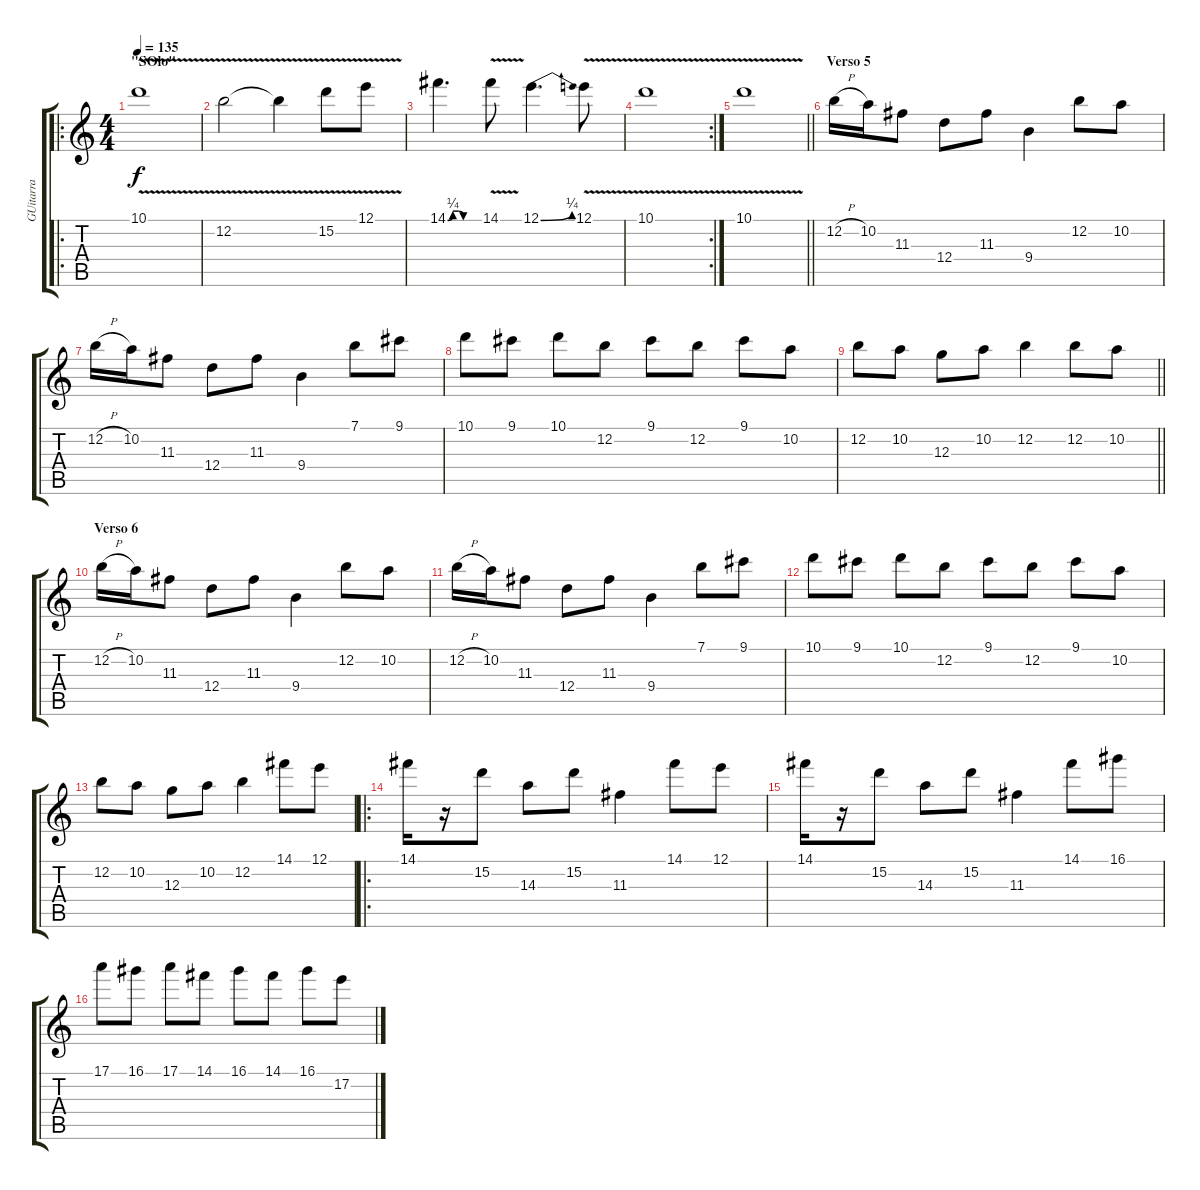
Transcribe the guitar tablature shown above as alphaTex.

\track ("GUitarra" "GUitarra") {instrument overdrivenguitar}
\staff {score tabs}
\tuning (E4 B3 G3 D3 A2 E2) {hide}
\ro
\ts (4 4)
\section ("" "\"SOlo\"")
\tempo 135
\clef g2
\ks c
10.1{v}.1{dy f} |
12.2{v}.2 12.2{t}.4 15.2{v}.8 12.1{v}.8 |
14.1{be (custom 0 0 10 1 20 1 30 0 60 0)}.4{d} 14.1{v}.8 12.1{be (bend 0 0 60 1)}.4{d} 12.1{v}.8 |
\rc 2
10.1{v}.1 |
\barLineRight lightlight
10.1{v}.1 |
\section ("" "Verso 5")
12.2{h}.16 10.2.16 11.3.8 12.4.8 11.3.8 9.4.4 12.2.8 10.2.8 |
12.2{h}.16 10.2.16 11.3.8 12.4.8 11.3.8 9.4.4 7.1.8 9.1.8 |
10.1.8 9.1.8 10.1.8 12.2.8 9.1.8 12.2.8 9.1.8 10.2.8 |
\barLineRight lightlight
12.2.8 10.2.8 12.3.8 10.2.8 12.2.4 12.2.8 10.2.8 |
\section ("" "Verso 6")
12.2{h}.16 10.2.16 11.3.8 12.4.8 11.3.8 9.4.4 12.2.8 10.2.8 |
12.2{h}.16 10.2.16 11.3.8 12.4.8 11.3.8 9.4.4 7.1.8 9.1.8 |
10.1.8 9.1.8 10.1.8 12.2.8 9.1.8 12.2.8 9.1.8 10.2.8 |
12.2.8 10.2.8 12.3.8 10.2.8 12.2.4 14.1.8 12.1.8 |
\ro
14.1.16 r.16 15.2.8 14.3.8 15.2.8 11.3.4 14.1.8 12.1.8 |
14.1.16 r.16 15.2.8 14.3.8 15.2.8 11.3.4 14.1.8 16.1.8 |
17.1.8 16.1.8 17.1.8 14.1.8 16.1.8 14.1.8 16.1.8 17.2.8
